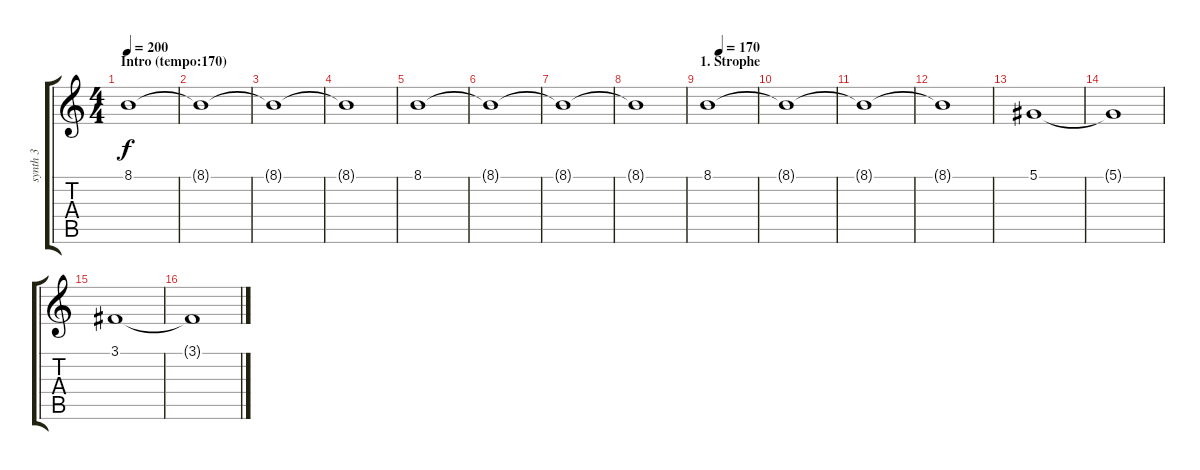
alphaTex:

\track ("synth 3" "synth 3") {instrument pad2warm}
\staff {score tabs}
\tuning (Eb4 Bb3 Gb3 Db3 Ab2 Eb2) {hide}
\ts (4 4)
\section ("" "Intro (tempo:170)")
\tempo 200
\tempo 170
\tempo 200
\clef g2
\ks c
8.1.1{dy f instrument pad2warm} |
8.1{t}.1 |
8.1{t}.1 |
8.1{t}.1 |
8.1.1 |
8.1{t}.1 |
8.1{t}.1 |
8.1{t}.1 |
\section ("" "1. Strophe")
\tempo (170 0.25)
8.1.1 |
8.1{t}.1 |
8.1{t}.1 |
8.1{t}.1 |
5.1.1 |
5.1{t}.1 |
3.1.1 |
3.1{t}.1
